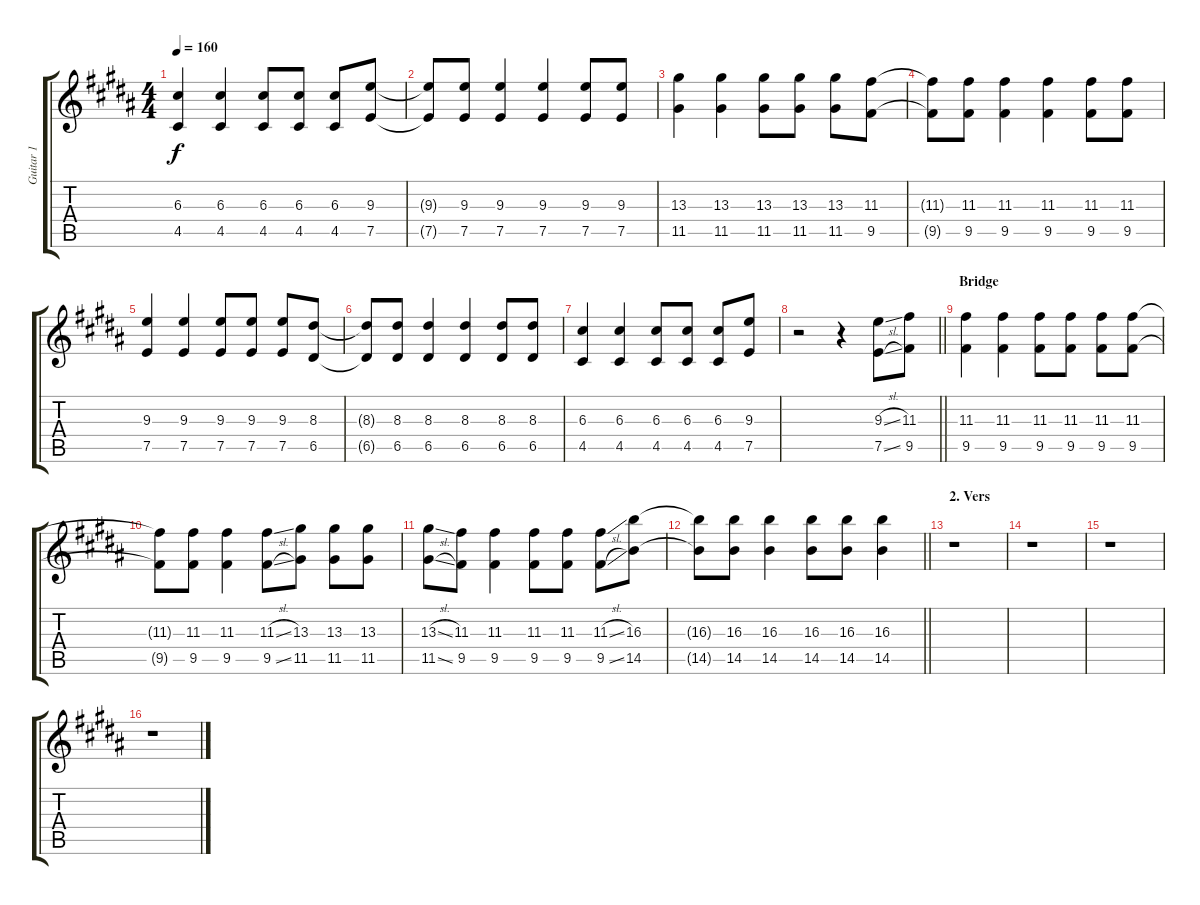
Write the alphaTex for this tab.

\track ("Guitar 1" "Guitar 1") {instrument distortionguitar}
\staff {score tabs}
\tuning (E4 B3 G3 D3 A2 E2) {hide}
\ts (4 4)
\tempo 160
\clef g2
\ks b
(6.3 4.5).4{dy f} (6.3 4.5).4 (6.3 4.5).8 (6.3 4.5).8 (6.3 4.5).8 (9.3 7.5).8 |
(9.3{t} 7.5{t}).8 (9.3 7.5).8 (9.3 7.5).4 (9.3 7.5).4 (9.3 7.5).8 (9.3 7.5).8 |
(13.3 11.5).4 (13.3 11.5).4 (13.3 11.5).8 (13.3 11.5).8 (13.3 11.5).8 (11.3 9.5).8 |
(11.3{t} 9.5{t}).8 (11.3 9.5).8 (11.3 9.5).4 (11.3 9.5).4 (11.3 9.5).8 (11.3 9.5).8 |
(9.3 7.5).4 (9.3 7.5).4 (9.3 7.5).8 (9.3 7.5).8 (9.3 7.5).8 (8.3 6.5).8 |
(8.3{t} 6.5{t}).8 (8.3 6.5).8 (8.3 6.5).4 (8.3 6.5).4 (8.3 6.5).8 (8.3 6.5).8 |
(6.3 4.5).4 (6.3 4.5).4 (6.3 4.5).8 (6.3 4.5).8 (6.3 4.5).8 (9.3 7.5).8 |
\barLineRight lightlight
r.2 r.4 (9.3{sl} 7.5{sl}).8 (11.3 9.5).8 |
\section ("" "Bridge")
(11.3 9.5).4 (11.3 9.5).4 (11.3 9.5).8 (11.3 9.5).8 (11.3 9.5).8 (11.3 9.5).8 |
(11.3{t} 9.5{t}).8 (11.3 9.5).8 (11.3 9.5).4 (11.3{sl} 9.5{sl}).8 (13.3 11.5).8 (13.3 11.5).8 (13.3 11.5).8 |
(13.3{sl} 11.5{sl}).8 (11.3 9.5).8 (11.3 9.5).4 (11.3 9.5).8 (11.3 9.5).8 (11.3{sl} 9.5{sl}).8 (16.3 14.5).8 |
\barLineRight lightlight
(16.3{t} 14.5{t}).8 (16.3 14.5).8 (16.3 14.5).4 (16.3 14.5).8 (16.3 14.5).8 (16.3 14.5).4 |
\section ("" "2. Vers")
r.1 |
r.1 |
r.1 |
r.1
